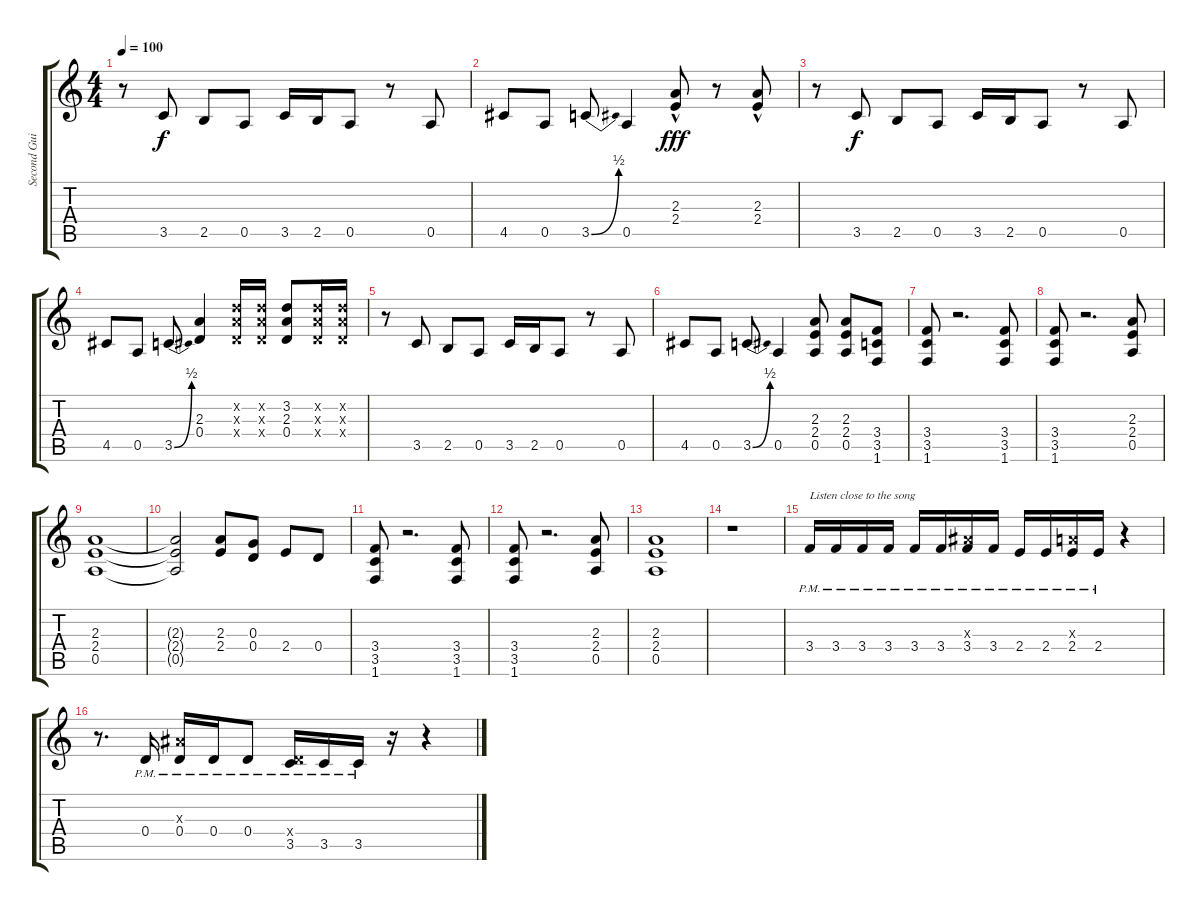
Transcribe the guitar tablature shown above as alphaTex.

\track ("Second Guitar" "Second Gui") {instrument overdrivenguitar}
\staff {score tabs}
\tuning (E4 B3 G3 D3 A2 E2) {hide}
\ts (4 4)
\tempo 100
\clef g2
\ks c
r.8{dy f} 3.5.8 2.5.8 0.5.8 3.5.16 2.5.16 0.5.8 r.8 0.5.8 |
4.5.8 0.5.8 3.5{be (bend 0 0 60 2)}.8 0.5.4 (2.3{hac} 2.4{hac}).8{dy fff} r.8 (2.3{hac} 2.4{hac}).8 |
r.8 3.5.8{dy f} 2.5.8 0.5.8 3.5.16 2.5.16 0.5.8 r.8 0.5.8 |
4.5.8 0.5.8 3.5{be (bend 0 0 60 2)}.8 (2.3 0.4).4 (3.2{x} 2.3{x} 0.4{x}).16 (3.2{x} 2.3{x} 0.4{x}).16 (3.2 2.3 0.4).8 (3.2{x} 2.3{x} 0.4{x}).16 (3.2{x} 2.3{x} 0.4{x}).16 |
r.8 3.5.8 2.5.8 0.5.8 3.5.16 2.5.16 0.5.8 r.8 0.5.8 |
4.5.8 0.5.8 3.5{be (bend 0 0 60 2)}.8 0.5.4 (2.3 2.4 0.5).8 (2.3 2.4 0.5).8 (3.4 3.5 1.6).8 |
(3.4 3.5 1.6).8 r.2{d} (3.4 3.5 1.6).8 |
(3.4 3.5 1.6).8 r.2{d} (2.3 2.4 0.5).8 |
(2.3 2.4 0.5).1 |
(2.3{t} 2.4{t} 0.5{t}).2 (2.3 2.4).8 (0.3 0.4).8 2.4.8 0.4.8 |
(3.4 3.5 1.6).8 r.2{d} (3.4 3.5 1.6).8 |
(3.4 3.5 1.6).8 r.2{d} (2.3 2.4 0.5).8 |
(2.3 2.4 0.5).1 |
r.1 |
3.4{pm}.16{txt "Listen close to the song" volume 5} 3.4{pm}.16 3.4{pm}.16 3.4{pm}.16 3.4{pm}.16 3.4{pm}.16 (3.3{x} 3.4{pm}).16 3.4{pm}.16 2.4{pm}.16 2.4{pm}.16 (2.3{x} 2.4{pm}).16 2.4{pm}.16 r.4 |
r.8{d} 0.4{pm}.16 (3.3{x} 0.4{pm}).16 0.4{pm}.16 0.4{pm}.8 (0.4{x} 3.5{pm}).16 3.5{pm}.16 3.5{pm}.16 r.16 r.4
